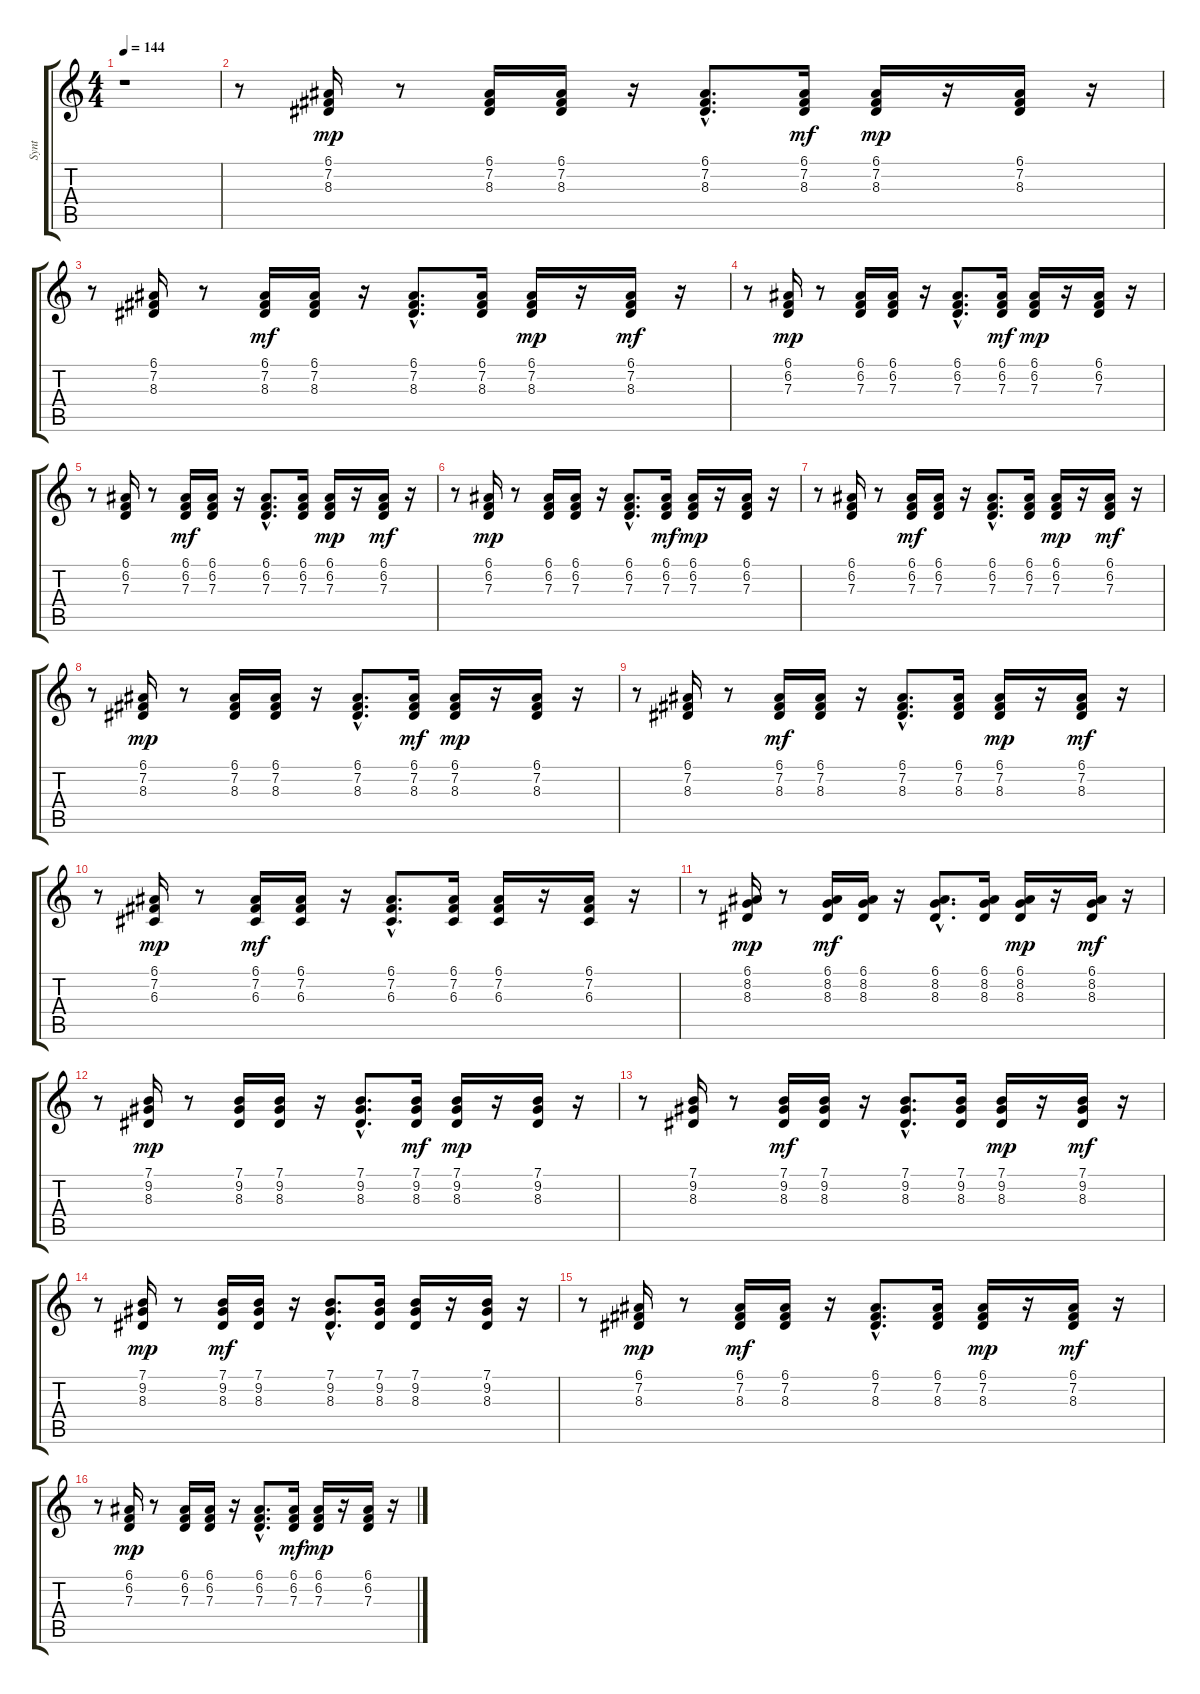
\track ("Synt" "Synt") {instrument lead5charang}
\staff {score tabs}
\tuning (E4 B3 G3 D3 A2 E2) {hide}
\ts (4 4)
\tempo 144
\clef g2
\ks c
r.1{dy mf} |
r.8 (6.1 7.2 8.3).16{dy mp} r.8 (6.1 7.2 8.3).16 (6.1 7.2 8.3).16 r.16 (6.1{hac} 7.2{hac} 8.3{hac}).8{d} (6.1 7.2 8.3).16{dy mf} (6.1 7.2 8.3).16{dy mp} r.16 (6.1 7.2 8.3).16 r.16 |
r.8 (6.1 7.2 8.3).16 r.8 (6.1 7.2 8.3).16{dy mf} (6.1 7.2 8.3).16 r.16 (6.1{hac} 7.2{hac} 8.3{hac}).8{d} (6.1 7.2 8.3).16 (6.1 7.2 8.3).16{dy mp} r.16 (6.1 7.2 8.3).16{dy mf} r.16 |
r.8 (6.1 6.2 7.3).16{dy mp} r.8 (6.1 6.2 7.3).16 (6.1 6.2 7.3).16 r.16 (6.1{hac} 6.2{hac} 7.3{hac}).8{d} (6.1 6.2 7.3).16{dy mf} (6.1 6.2 7.3).16{dy mp} r.16 (6.1 6.2 7.3).16 r.16 |
r.8 (6.1 6.2 7.3).16 r.8 (6.1 6.2 7.3).16{dy mf} (6.1 6.2 7.3).16 r.16 (6.1{hac} 6.2{hac} 7.3{hac}).8{d} (6.1 6.2 7.3).16 (6.1 6.2 7.3).16{dy mp} r.16 (6.1 6.2 7.3).16{dy mf} r.16 |
r.8 (6.1 6.2 7.3).16{dy mp} r.8 (6.1 6.2 7.3).16 (6.1 6.2 7.3).16 r.16 (6.1{hac} 6.2{hac} 7.3{hac}).8{d} (6.1 6.2 7.3).16{dy mf} (6.1 6.2 7.3).16{dy mp} r.16 (6.1 6.2 7.3).16 r.16 |
r.8 (6.1 6.2 7.3).16 r.8 (6.1 6.2 7.3).16{dy mf} (6.1 6.2 7.3).16 r.16 (6.1{hac} 6.2{hac} 7.3{hac}).8{d} (6.1 6.2 7.3).16 (6.1 6.2 7.3).16{dy mp} r.16 (6.1 6.2 7.3).16{dy mf} r.16 |
r.8 (6.1 7.2 8.3).16{dy mp} r.8 (6.1 7.2 8.3).16 (6.1 7.2 8.3).16 r.16 (6.1{hac} 7.2{hac} 8.3{hac}).8{d} (6.1 7.2 8.3).16{dy mf} (6.1 7.2 8.3).16{dy mp} r.16 (6.1 7.2 8.3).16 r.16 |
r.8 (6.1 7.2 8.3).16 r.8 (6.1 7.2 8.3).16{dy mf} (6.1 7.2 8.3).16 r.16 (6.1{hac} 7.2{hac} 8.3{hac}).8{d} (6.1 7.2 8.3).16 (6.1 7.2 8.3).16{dy mp} r.16 (6.1 7.2 8.3).16{dy mf} r.16 |
r.8 (6.1 7.2 6.3).16{dy mp} r.8 (6.1 7.2 6.3).16{dy mf} (6.1 7.2 6.3).16 r.16 (6.1{hac} 7.2{hac} 6.3{hac}).8{d} (6.1 7.2 6.3).16 (6.1 7.2 6.3).16 r.16 (6.1 7.2 6.3).16 r.16 |
r.8 (6.1 8.2 8.3).16{dy mp} r.8 (6.1 8.2 8.3).16{dy mf} (6.1 8.2 8.3).16 r.16 (6.1{hac} 8.2{hac} 8.3{hac}).8{d} (6.1 8.2 8.3).16 (6.1 8.2 8.3).16{dy mp} r.16 (6.1 8.2 8.3).16{dy mf} r.16 |
r.8 (7.1 9.2 8.3).16{dy mp} r.8 (7.1 9.2 8.3).16 (7.1 9.2 8.3).16 r.16 (7.1{hac} 9.2{hac} 8.3{hac}).8{d} (7.1 9.2 8.3).16{dy mf} (7.1 9.2 8.3).16{dy mp} r.16 (7.1 9.2 8.3).16 r.16 |
r.8 (7.1 9.2 8.3).16 r.8 (7.1 9.2 8.3).16{dy mf} (7.1 9.2 8.3).16 r.16 (7.1{hac} 9.2{hac} 8.3{hac}).8{d} (7.1 9.2 8.3).16 (7.1 9.2 8.3).16{dy mp} r.16 (7.1 9.2 8.3).16{dy mf} r.16 |
r.8 (7.1 9.2 8.3).16{dy mp} r.8 (7.1 9.2 8.3).16{dy mf} (7.1 9.2 8.3).16 r.16 (7.1{hac} 9.2{hac} 8.3{hac}).8{d} (7.1 9.2 8.3).16 (7.1 9.2 8.3).16 r.16 (7.1 9.2 8.3).16 r.16 |
r.8 (6.1 7.2 8.3).16{dy mp} r.8 (6.1 7.2 8.3).16{dy mf} (6.1 7.2 8.3).16 r.16 (6.1{hac} 7.2{hac} 8.3{hac}).8{d} (6.1 7.2 8.3).16 (6.1 7.2 8.3).16{dy mp} r.16 (6.1 7.2 8.3).16{dy mf} r.16 |
r.8 (6.1 6.2 7.3).16{dy mp} r.8 (6.1 6.2 7.3).16 (6.1 6.2 7.3).16 r.16 (6.1{hac} 6.2{hac} 7.3{hac}).8{d} (6.1 6.2 7.3).16{dy mf} (6.1 6.2 7.3).16{dy mp} r.16 (6.1 6.2 7.3).16 r.16
